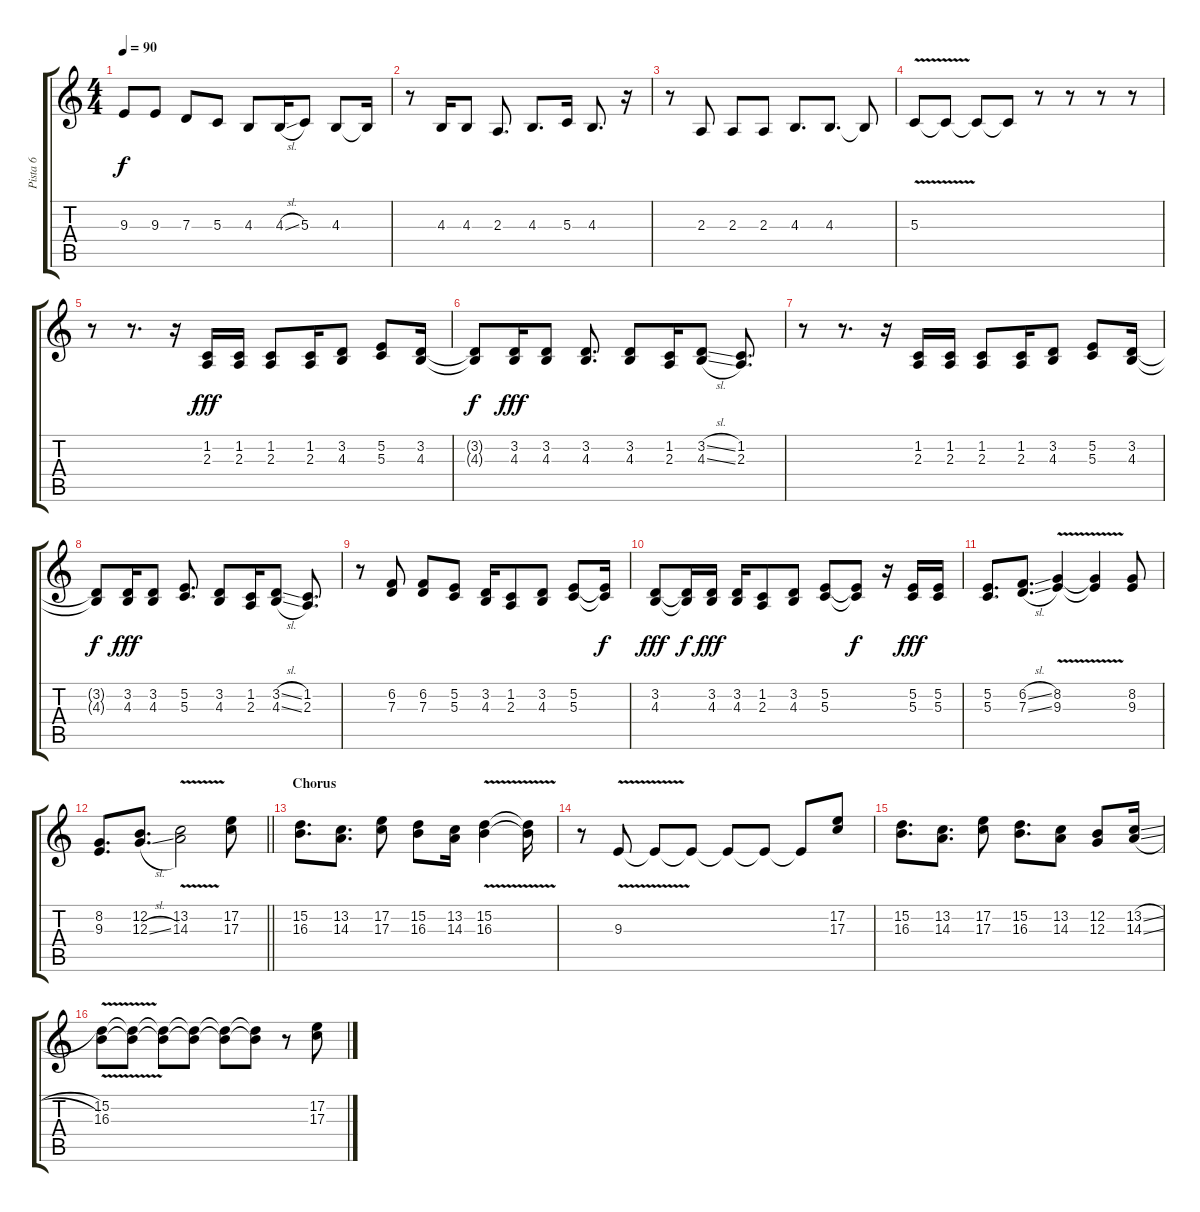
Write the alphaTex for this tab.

\track ("Pista 6" "Pista 6") {instrument pad7halo}
\staff {score tabs}
\tuning (E4 B3 G3 D3 A2 E2) {hide}
\ts (4 4)
\tempo 90
\clef g2
\ks c
9.3{t}.8{dy f} 9.3.8 7.3.8 5.3.8 4.3.8 4.3{sl}.16 5.3.8 4.3.8 4.3{t}.16 |
r.8 4.3.16 4.3.8 2.3.8{d} 4.3.8{d} 5.3.16 4.3.8{d} r.16 |
r.8 2.3.8 2.3.8 2.3.8 4.3.8{d} 4.3.8{d} 4.3{t}.8 |
5.3{v}.8 5.3{t}.8 5.3{t}.8 5.3{t}.8 r.8 r.8 r.8 r.8 |
r.8 r.8{d} r.16 (1.2 2.3).16{dy fff} (1.2 2.3).16 (1.2 2.3).8 (1.2 2.3).16 (3.2 4.3).8 (5.2 5.3).8 (3.2 4.3).16 |
(3.2{t} 4.3{t}).8{dy f} (3.2 4.3).16{dy fff} (3.2 4.3).8 (3.2 4.3).8{d} (3.2 4.3).8 (1.2 2.3).16 (3.2{sl} 4.3{sl}).8 (1.2 2.3).8{d} |
r.8 r.8{d} r.16 (1.2 2.3).16 (1.2 2.3).16 (1.2 2.3).8 (1.2 2.3).16 (3.2 4.3).8 (5.2 5.3).8 (3.2 4.3).16 |
(3.2{t} 4.3{t}).8{dy f} (3.2 4.3).16{dy fff} (3.2 4.3).8 (5.2 5.3).8{d} (3.2 4.3).8 (1.2 2.3).16 (3.2{sl} 4.3{sl}).8 (1.2 2.3).8{d} |
r.8 (6.2 7.3).8 (6.2 7.3).8 (5.2 5.3).8 (3.2 4.3).16 (1.2 2.3).8 (3.2 4.3).8 (5.2 5.3).8 (5.2{t} 5.3{t}).16{dy f} |
(3.2 4.3).8{dy fff} (3.2{t} 4.3{t}).16{dy f} (3.2 4.3).16{dy fff} (3.2 4.3).16 (1.2 2.3).8 (3.2 4.3).8 (5.2 5.3).8 (5.2{t} 5.3{t}).8{dy f} r.16 (5.2 5.3).16{dy fff} (5.2 5.3).16 |
(5.2 5.3).8{d} (6.2{sl} 7.3{sl}).8{d} (8.2{v} 9.3{v}).4 (8.2{t} 9.3{t}).4 (8.2 9.3).8 |
\barLineRight lightlight
(8.2 9.3).8{d} (12.2 12.3{sl}).8{d balance 8} (13.2 14.3{v}).2 (17.2 17.3).8{volume 16} |
\section ("" "Chorus")
(15.2 16.3).8{d} (13.2 14.3).8{d} (17.2 17.3).8 (15.2 16.3).8 (13.2 14.3).16 (15.2{v} 16.3{v}).4 (15.2{t} 16.3{t}).16 |
r.8 9.3{v}.8 9.3{t}.8 9.3{t}.8 9.3{t}.8 9.3{t}.8 9.3{t}.8 (17.2 17.3).8 |
(15.2 16.3).8{d} (13.2 14.3).8{d} (17.2 17.3).8 (15.2 16.3).8{d} (13.2 14.3).8 (12.2 12.3).8 (13.2{sl} 14.3{sl}).16 |
(15.2{v} 16.3{v}).8 (15.2{t} 16.3{t}).8 (15.2{t} 16.3{t}).8 (15.2{t} 16.3{t}).8 (15.2{t} 16.3{t}).8 (15.2{t} 16.3{t}).8 r.8 (17.2 17.3).8
